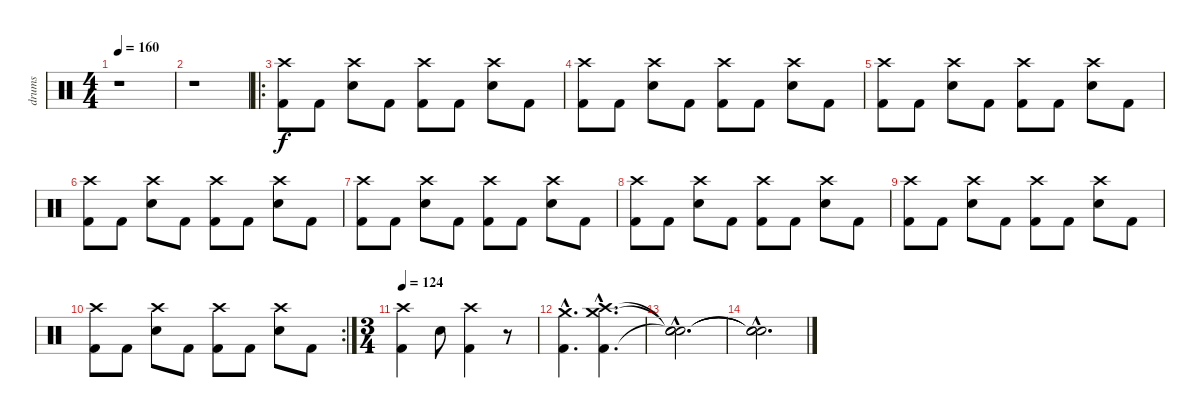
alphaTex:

\track ("drums" "drums") {instrument percussion}
\staff {score}
\articulation defaults
\ts (4 4)
\tempo 160
\clef neutral
\ks c
r.1{dy mp} |
r.1 |
\ro
("Kick (hit) 2" "Crash high (hit)").8{dy f} "Kick (hit) 2".8 ("Crash high (hit)" "Snare (hit) 2").8 "Kick (hit) 2".8 ("Kick (hit) 2" "Crash high (hit)").8 "Kick (hit) 2".8 ("Crash high (hit)" "Snare (hit) 2").8 "Kick (hit) 2".8 |
("Kick (hit) 2" "Crash high (hit)").8 "Kick (hit) 2".8 ("Crash high (hit)" "Snare (hit) 2").8 "Kick (hit) 2".8 ("Kick (hit) 2" "Crash high (hit)").8 "Kick (hit) 2".8 ("Crash high (hit)" "Snare (hit) 2").8 "Kick (hit) 2".8 |
("Kick (hit) 2" "Crash high (hit)").8 "Kick (hit) 2".8 ("Crash high (hit)" "Snare (hit) 2").8 "Kick (hit) 2".8 ("Kick (hit) 2" "Crash high (hit)").8 "Kick (hit) 2".8 ("Crash high (hit)" "Snare (hit) 2").8 "Kick (hit) 2".8 |
("Kick (hit) 2" "Crash high (hit)").8 "Kick (hit) 2".8 ("Crash high (hit)" "Snare (hit) 2").8 "Kick (hit) 2".8 ("Kick (hit) 2" "Crash high (hit)").8 "Kick (hit) 2".8 ("Crash high (hit)" "Snare (hit) 2").8 "Kick (hit) 2".8 |
("Kick (hit) 2" "Crash high (hit)").8 "Kick (hit) 2".8 ("Crash high (hit)" "Snare (hit) 2").8 "Kick (hit) 2".8 ("Kick (hit) 2" "Crash high (hit)").8 "Kick (hit) 2".8 ("Crash high (hit)" "Snare (hit) 2").8 "Kick (hit) 2".8 |
("Kick (hit) 2" "Crash high (hit)").8 "Kick (hit) 2".8 ("Crash high (hit)" "Snare (hit) 2").8 "Kick (hit) 2".8 ("Kick (hit) 2" "Crash high (hit)").8 "Kick (hit) 2".8 ("Crash high (hit)" "Snare (hit) 2").8 "Kick (hit) 2".8 |
("Kick (hit) 2" "Crash high (hit)").8 "Kick (hit) 2".8 ("Crash high (hit)" "Snare (hit) 2").8 "Kick (hit) 2".8 ("Kick (hit) 2" "Crash high (hit)").8 "Kick (hit) 2".8 ("Crash high (hit)" "Snare (hit) 2").8 "Kick (hit) 2".8 |
\rc 2
("Kick (hit) 2" "Crash high (hit)").8 "Kick (hit) 2".8 ("Crash high (hit)" "Snare (hit) 2").8 "Kick (hit) 2".8 ("Kick (hit) 2" "Crash high (hit)").8 "Kick (hit) 2".8 ("Crash high (hit)" "Snare (hit) 2").8 "Kick (hit) 2".8 |
\ts (3 4)
\tempo 124
("Kick (hit) 2" "Crash high (hit)").4 "Snare (hit) 2".8 ("Kick (hit) 2" "Crash high (hit)").4 r.8 |
("Kick (hit) 2"{hac} "Crash medium (hit)"{hac}).4{d} ("Kick (hit) 2"{hac} "Crash high (hit)"{hac} "Crash medium (hit)"{hac}).4{d} |
("Snare (hit)"{hac t} "Snare (hit)"{hac t} "Snare (hit)"{hac t}).2{d} |
("Snare (hit)"{hac t} "Snare (hit)"{hac t} "Snare (hit)"{hac t}).2{d}
